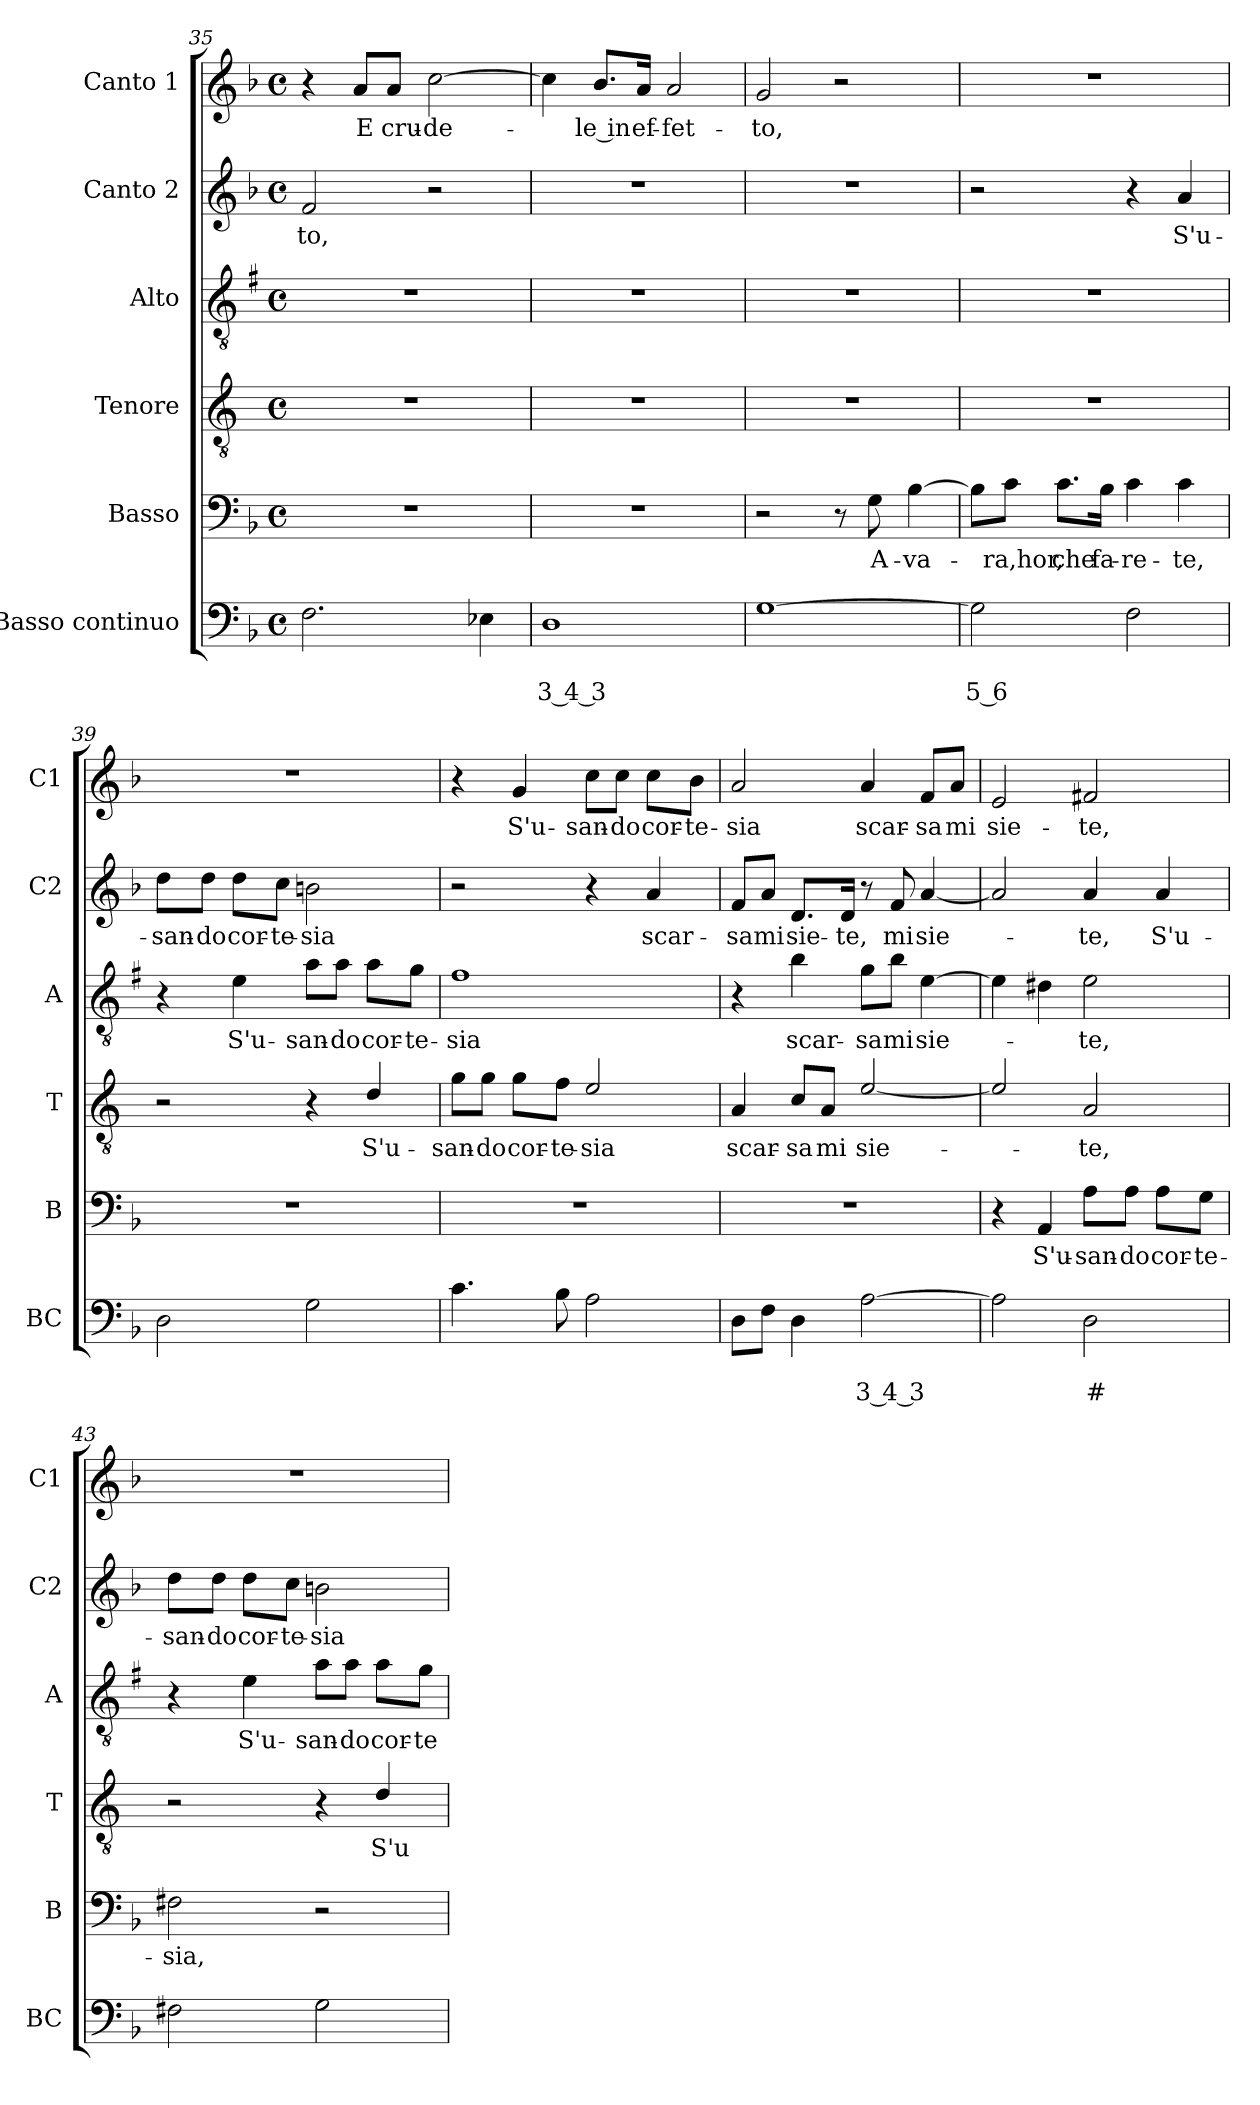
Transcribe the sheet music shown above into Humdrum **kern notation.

**kern	**text	**text	**kern	**text	**kern	**text	**kern	**text	**kern	**text	**kern	**text
*part6	*part6	*part6	*part5	*part5	*part4	*part4	*part3	*part3	*part2	*part2	*part1	*part1
*staff6	*staff6	*staff6	*staff5	*staff5	*staff4	*staff4	*staff3	*staff3	*staff2	*staff2	*staff1	*staff1
*I"Basso continuo	*	*	*I"Basso	*	*I"Tenore	*	*I"Alto	*	*I"Canto 2	*	*I"Canto 1	*
*I'BC	*	*	*I'B	*	*I'T	*	*I'A	*	*I'C2	*	*I'C1	*
!!LO:LB:g=z
*clefF4	*	*	*clefF4	*	*clefGv2	*	*clefGv2	*	*clefG2	*	*clefG2	*
*	*	*	*	*	*ITrd4c7	*	*ITrd1c2	*	*	*	*	*
*k[b-]	*	*	*k[b-]	*	*k[b-]	*	*k[b-]	*	*k[b-]	*	*k[b-]	*
*F:	*	*	*F:	*	*F:	*	*F:	*	*F:	*	*F:	*
*M4/4	*	*	*M4/4	*	*M4/4	*	*M4/4	*	*M4/4	*	*M4/4	*
*met(c)	*	*	*met(c)	*	*met(c)	*	*met(c)	*	*met(c)	*	*met(c)	*
=35	=35	=35	=35	=35	=35	=35	=35	=35	=35	=35	=35	=35
!	!	!	!	!	!	!	!	!	!	!LO:LY:b	!	!
2.F\	.	.	1r	.	1r	.	1r	.	2f/	-to,	4r	.
!	!	!	!	!	!	!	!	!	!	!	!	!LO:LY:b
.	.	.	.	.	.	.	.	.	.	.	8a/L	E
!	!	!	!	!	!	!	!	!	!	!	!	!LO:LY:b
.	.	.	.	.	.	.	.	.	.	.	8a/J	cru-
!	!	!	!	!	!	!	!	!	!	!	!	!LO:LY:b
.	.	.	.	.	.	.	.	.	2r	.	[2cc\	-de-
4E-X\	.	.	.	.	.	.	.	.	.	.	.	.
=36	=36	=36	=36	=36	=36	=36	=36	=36	=36	=36	=36	=36
!	!	!LO:LY:b	!	!	!	!	!	!	!	!	!	!
1D	.	3 4 3	1r	.	1r	.	1r	.	1r	.	4cc\]	.
!	!	!	!	!	!	!	!	!	!	!	!	!LO:LY:b
.	.	.	.	.	.	.	.	.	.	.	8.b-/L	-le in
!	!	!	!	!	!	!	!	!	!	!	!	!LO:LY:b
.	.	.	.	.	.	.	.	.	.	.	16a/Jk	ef-
!	!	!	!	!	!	!	!	!	!	!	!	!LO:LY:b
.	.	.	.	.	.	.	.	.	.	.	2a/	-fet-
=37	=37	=37	=37	=37	=37	=37	=37	=37	=37	=37	=37	=37
!	!	!	!	!	!	!	!	!	!	!	!	!LO:LY:b
[1G	.	.	2r	.	1r	.	1r	.	1r	.	2g/	-to,
.	.	.	8r	.	.	.	.	.	.	.	2r	.
!	!	!	!	!LO:LY:b	!	!	!	!	!	!	!	!
.	.	.	8G\	A-	.	.	.	.	.	.	.	.
!	!	!	!	!LO:LY:b	!	!	!	!	!	!	!	!
.	.	.	[4B-\	-va-	.	.	.	.	.	.	.	.
=38	=38	=38	=38	=38	=38	=38	=38	=38	=38	=38	=38	=38
!	!	!LO:LY:b	!	!	!	!	!	!	!	!	!	!
2G\]	.	5 6	8B-\L]	.	1r	.	1r	.	2r	.	1r	.
!	!	!	!	!LO:LY:b	!	!	!	!	!	!	!	!
.	.	.	8c\J	-ra,hor,	.	.	.	.	.	.	.	.
!	!	!	!	!LO:LY:b	!	!	!	!	!	!	!	!
.	.	.	8.c\L	che	.	.	.	.	.	.	.	.
!	!	!	!	!LO:LY:b	!	!	!	!	!	!	!	!
.	.	.	16B-\Jk	fa-	.	.	.	.	.	.	.	.
!	!	!	!	!LO:LY:b	!	!	!	!	!	!	!	!
2F\	.	.	4c\	-re-	.	.	.	.	4r	.	.	.
!	!	!	!	!LO:LY:b	!	!	!	!	!	!LO:LY:b	!	!
.	.	.	4c\	-te,	.	.	.	.	4a/	S'u-	.	.
=39	=39	=39	=39	=39	=39	=39	=39	=39	=39	=39	=39	=39
!	!	!	!	!	!	!	!	!	!	!LO:LY:b	!	!
2D\	.	.	1r	.	2r	.	4r	.	8dd\L	-san-	1r	.
!	!	!	!	!	!	!	!	!	!	!LO:LY:b	!	!
.	.	.	.	.	.	.	.	.	8dd\J	-do	.	.
!	!	!	!	!	!	!	!	!LO:LY:b	!	!LO:LY:b	!	!
.	.	.	.	.	.	.	4d\	S'u-	8dd\L	cor-	.	.
!	!	!	!	!	!	!	!	!	!	!LO:LY:b	!	!
.	.	.	.	.	.	.	.	.	8cc\J	-te-	.	.
!	!	!	!	!	!	!	!	!LO:LY:b	!	!LO:LY:b	!	!
2G\	.	.	.	.	4r	.	8g\L	-san-	2bn\	-sia	.	.
!	!	!	!	!	!	!	!	!LO:LY:b	!	!	!	!
.	.	.	.	.	.	.	8g\J	-do	.	.	.	.
!	!	!	!	!	!	!LO:LY:b	!	!LO:LY:b	!	!	!	!
.	.	.	.	.	4G/	S'u-	8g\L	cor-	.	.	.	.
!	!	!	!	!	!	!	!	!LO:LY:b	!	!	!	!
.	.	.	.	.	.	.	8f\J	-te-	.	.	.	.
!!LO:LB:g=z
=40	=40	=40	=40	=40	=40	=40	=40	=40	=40	=40	=40	=40
!	!	!	!	!	!	!LO:LY:b	!	!LO:LY:b	!	!	!	!
4.c\	.	.	1r	.	8c\L	-san-	1e	-sia	2r	.	4r	.
!	!	!	!	!	!	!LO:LY:b	!	!	!	!	!	!
.	.	.	.	.	8c\J	-do	.	.	.	.	.	.
!	!	!	!	!	!	!LO:LY:b	!	!	!	!	!	!LO:LY:b
.	.	.	.	.	8c\L	cor-	.	.	.	.	4g/	S'u-
!	!	!	!	!	!	!LO:LY:b	!	!	!	!	!	!
8B-\	.	.	.	.	8B-\J	-te-	.	.	.	.	.	.
!	!	!	!	!	!	!LO:LY:b	!	!	!	!	!	!LO:LY:b
2A\	.	.	.	.	2A/	-sia	.	.	4r	.	8cc\L	-san-
!	!	!	!	!	!	!	!	!	!	!	!	!LO:LY:b
.	.	.	.	.	.	.	.	.	.	.	8cc\J	-do
!	!	!	!	!	!	!	!	!	!	!LO:LY:b	!	!LO:LY:b
.	.	.	.	.	.	.	.	.	4a/	scar-	8cc\L	cor-
!	!	!	!	!	!	!	!	!	!	!	!	!LO:LY:b
.	.	.	.	.	.	.	.	.	.	.	8b-\J	-te-
=41	=41	=41	=41	=41	=41	=41	=41	=41	=41	=41	=41	=41
!	!	!	!	!	!	!LO:LY:b	!	!	!	!LO:LY:b	!	!LO:LY:b
8D\L	.	.	1r	.	4D/	scar-	4r	.	8f/L	-sa	2a/	-sia
!	!	!	!	!	!	!	!	!	!	!LO:LY:b	!	!
8F\J	.	.	.	.	.	.	.	.	8a/J	mi	.	.
!	!	!	!	!	!	!LO:LY:b	!	!LO:LY:b	!	!LO:LY:b	!	!
4D\	.	.	.	.	8F/L	-sa	4a\	scar-	8.d/L	sie-	.	.
!	!	!	!	!	!	!LO:LY:b	!	!	!	!	!	!
.	.	.	.	.	8D/J	mi	.	.	.	.	.	.
!	!	!	!	!	!	!	!	!	!	!LO:LY:b	!	!
.	.	.	.	.	.	.	.	.	16d/Jk	-te,	.	.
!	!	!LO:LY:b	!	!	!	!LO:LY:b	!	!LO:LY:b	!	!	!	!LO:LY:b
[2A\	.	3 4 3	.	.	[2A/	sie-	8f\L	-sa	8r	.	4a/	scar-
!	!	!	!	!	!	!	!	!LO:LY:b	!	!LO:LY:b	!	!
.	.	.	.	.	.	.	8a\J	mi	8f/	mi	.	.
!	!	!	!	!	!	!	!	!LO:LY:b	!	!LO:LY:b	!	!LO:LY:b
.	.	.	.	.	.	.	[4d\	sie-	[4a/	sie-	8f/L	-sa
!	!	!	!	!	!	!	!	!	!	!	!	!LO:LY:b
.	.	.	.	.	.	.	.	.	.	.	8a/J	mi
=42	=42	=42	=42	=42	=42	=42	=42	=42	=42	=42	=42	=42
!	!	!	!	!	!	!	!	!	!	!	!	!LO:LY:b
2A\]	.	.	4r	.	2A/]	.	4d\]	.	2a/]	.	2e/	sie-
!	!	!	!	!LO:LY:b	!	!	!	!	!	!	!	!
.	.	.	4AA/	S'u-	.	.	4c#X\	.	.	.	.	.
!	!	!LO:LY:b	!	!LO:LY:b	!	!LO:LY:b	!	!LO:LY:b	!	!LO:LY:b	!	!LO:LY:b
2D\	.	#	8A\L	-san-	2D/	-te,	2d\	-te,	4a/	-te,	2f#X/	-te,
!	!	!	!	!LO:LY:b	!	!	!	!	!	!	!	!
.	.	.	8A\J	-do	.	.	.	.	.	.	.	.
!	!	!	!	!LO:LY:b	!	!	!	!	!	!LO:LY:b	!	!
.	.	.	8A\L	cor-	.	.	.	.	4a/	S'u-	.	.
!	!	!	!	!LO:LY:b	!	!	!	!	!	!	!	!
.	.	.	8G\J	-te-	.	.	.	.	.	.	.	.
=43	=43	=43	=43	=43	=43	=43	=43	=43	=43	=43	=43	=43
!	!	!	!	!LO:LY:b	!	!	!	!	!	!LO:LY:b	!	!
2F#X\	.	.	2F#X\	-sia,	2r	.	4r	.	8dd\L	-san-	1r	.
!	!	!	!	!	!	!	!	!	!	!LO:LY:b	!	!
.	.	.	.	.	.	.	.	.	8dd\J	-do	.	.
!	!	!	!	!	!	!	!	!LO:LY:b	!	!LO:LY:b	!	!
.	.	.	.	.	.	.	4d\	S'u-	8dd\L	cor-	.	.
!	!	!	!	!	!	!	!	!	!	!LO:LY:b	!	!
.	.	.	.	.	.	.	.	.	8cc\J	-te-	.	.
!	!	!	!	!	!	!	!	!LO:LY:b	!	!LO:LY:b	!	!
2G\	.	.	2r	.	4r	.	8g\L	-san-	2bn\	-sia	.	.
!	!	!	!	!	!	!	!	!LO:LY:b	!	!	!	!
.	.	.	.	.	.	.	8g\J	-do	.	.	.	.
!	!	!	!	!	!	!LO:LY:b	!	!LO:LY:b	!	!	!	!
.	.	.	.	.	4G/	S'u-	8g\L	cor-	.	.	.	.
!	!	!	!	!	!	!	!	!LO:LY:b	!	!	!	!
.	.	.	.	.	.	.	8f\J	-te-	.	.	.	.
=	=	=	=	=	=	=	=	=	=	=	=	=
*-	*-	*-	*-	*-	*-	*-	*-	*-	*-	*-	*-	*-
